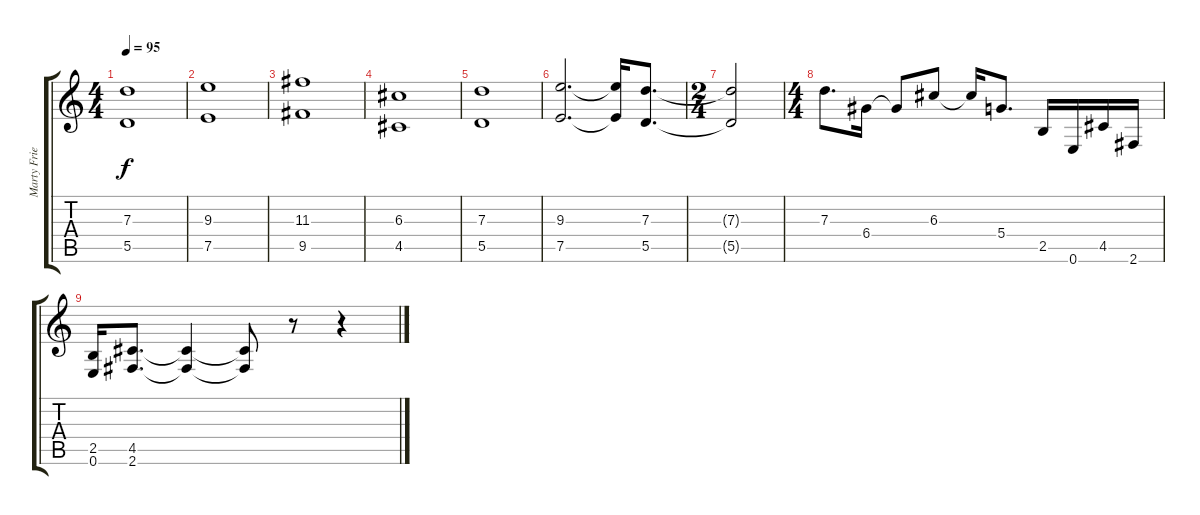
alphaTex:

\track ("Marty Friedman" "Marty Frie") {instrument distortionguitar}
\staff {score tabs}
\tuning (E4 B3 G3 D3 A2 E2) {hide}
\ts (4 4)
\tempo 95
\clef g2
\ks c
(7.3 5.5).1{dy f} |
(9.3 7.5).1 |
(11.3 9.5).1 |
(6.3 4.5).1 |
(7.3 5.5).1 |
(9.3 7.5).2{d} (9.3{t} 7.5{t}).16 (7.3 5.5).8{d} |
\ts (2 4)
(7.3{t} 5.5{t}).2 |
\ts (4 4)
7.3.8{d} 6.4.16 6.4{t}.8 6.3.8 6.3{t}.16 5.4.8{d} 2.5.16 0.6.16 4.5.16 2.6.16 |
(2.5 0.6).16 (4.5 2.6).8{d} (4.5{t} 2.6{t}).4 (4.5{t} 2.6{t}).8 r.8 r.4
